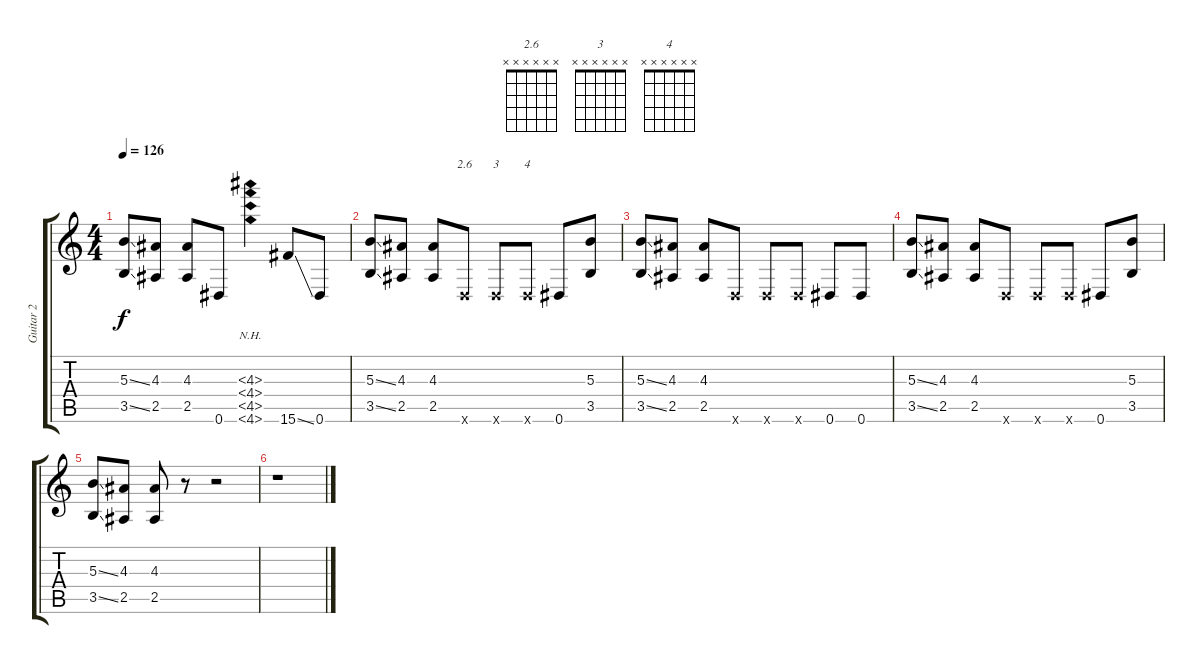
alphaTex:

\track ("Guitar 2" "Guitar 2") {instrument overdrivenguitar}
\staff {score tabs}
\tuning (Eb4 Bb3 Gb3 Db3 Ab2 Eb2) {hide}
\chord ("2.6" x x x x x x)
\chord ("3" x x x x x x)
\chord ("4" x x x x x x)
\ts (4 4)
\tempo 126
\clef g2
\ks c
(5.3{ss} 3.5{ss}).8{dy f} (4.3 2.5).8 (4.3 2.5).8 0.6.8 (4.3{nh} 4.4{nh} 4.5{nh} 4.6{nh}).4 15.6{ss}.8 0.6.8 |
(5.3{ss} 3.5{ss}).8 (4.3 2.5).8 (4.3 2.5).8 -1.6{x}.8{ch "2.6"} -1.6{x}.8{ch "3"} -1.6{x}.8{ch "4"} 0.6.8 (5.3 3.5).8 |
(5.3{ss} 3.5{ss}).8 (4.3 2.5).8 (4.3 2.5).8 -1.6{x}.8 -1.6{x}.8 -1.6{x}.8 0.6.8 0.6.8 |
(5.3{ss} 3.5{ss}).8 (4.3 2.5).8 (4.3 2.5).8 -1.6{x}.8 -1.6{x}.8 -1.6{x}.8 0.6.8 (5.3 3.5).8 |
(5.3{ss} 3.5{ss}).8 (4.3 2.5).8 (4.3 2.5).8 r.8 r.2 |
r.1
